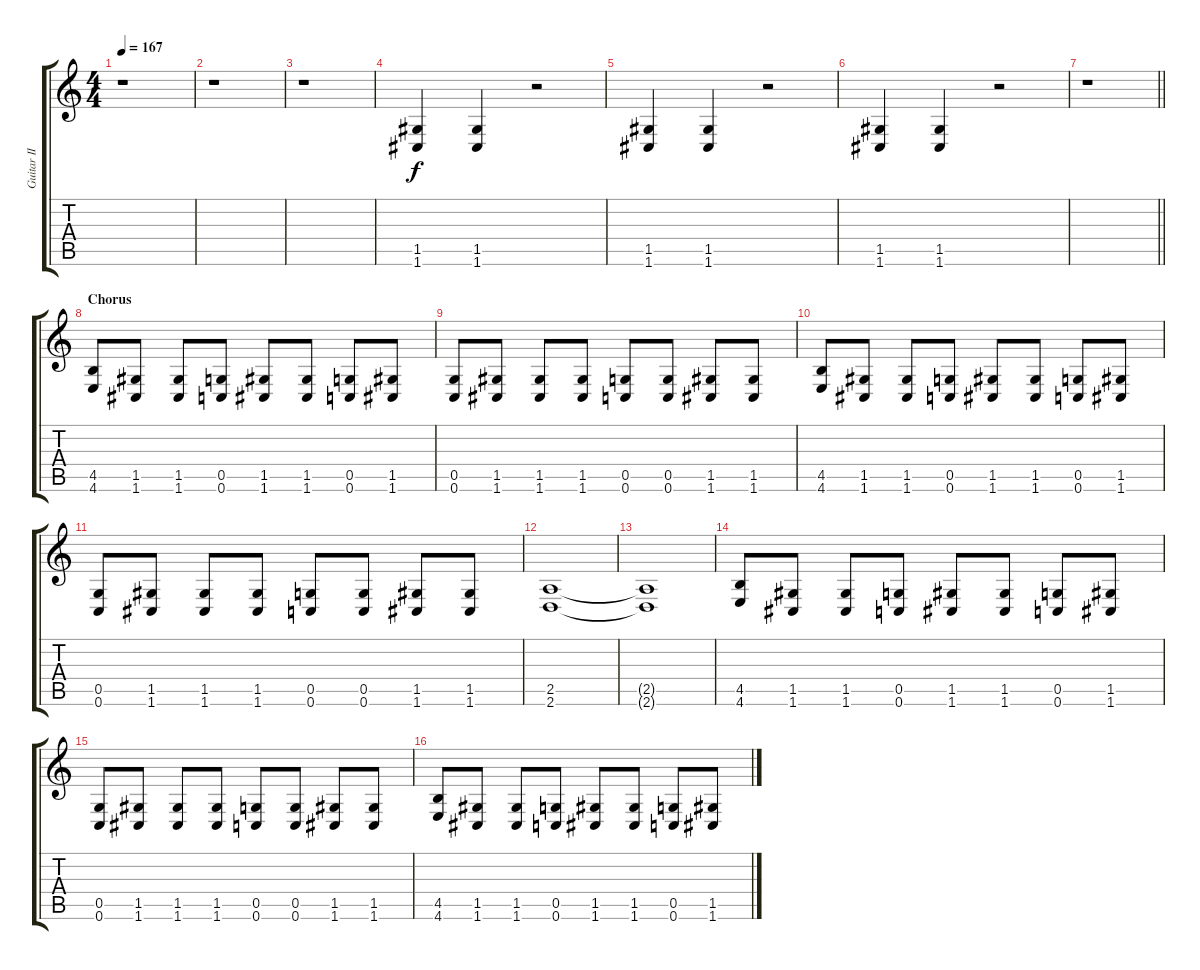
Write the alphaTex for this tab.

\track ("Guitar II" "Guitar II") {instrument overdrivenguitar}
\staff {score tabs}
\tuning (D4 A3 F3 C3 G2 C2) {hide}
\ts (4 4)
\tempo 167
\clef g2
\ks c
r.1{dy f} |
r.1 |
r.1 |
(1.5 1.6).4 (1.5 1.6).4 r.2 |
(1.5 1.6).4 (1.5 1.6).4 r.2 |
(1.5 1.6).4 (1.5 1.6).4 r.2 |
\barLineRight lightlight
r.1 |
\section ("" "Chorus")
(4.5 4.6).8 (1.5 1.6).8 (1.5 1.6).8 (0.5 0.6).8 (1.5 1.6).8 (1.5 1.6).8 (0.5 0.6).8 (1.5 1.6).8 |
(0.5 0.6).8 (1.5 1.6).8 (1.5 1.6).8 (1.5 1.6).8 (0.5 0.6).8 (0.5 0.6).8 (1.5 1.6).8 (1.5 1.6).8 |
(4.5 4.6).8 (1.5 1.6).8 (1.5 1.6).8 (0.5 0.6).8 (1.5 1.6).8 (1.5 1.6).8 (0.5 0.6).8 (1.5 1.6).8 |
(0.5 0.6).8 (1.5 1.6).8 (1.5 1.6).8 (1.5 1.6).8 (0.5 0.6).8 (0.5 0.6).8 (1.5 1.6).8 (1.5 1.6).8 |
(2.5 2.6).1 |
(2.5{t} 2.6{t}).1 |
(4.5 4.6).8 (1.5 1.6).8 (1.5 1.6).8 (0.5 0.6).8 (1.5 1.6).8 (1.5 1.6).8 (0.5 0.6).8 (1.5 1.6).8 |
(0.5 0.6).8 (1.5 1.6).8 (1.5 1.6).8 (1.5 1.6).8 (0.5 0.6).8 (0.5 0.6).8 (1.5 1.6).8 (1.5 1.6).8 |
(4.5 4.6).8 (1.5 1.6).8 (1.5 1.6).8 (0.5 0.6).8 (1.5 1.6).8 (1.5 1.6).8 (0.5 0.6).8 (1.5 1.6).8
